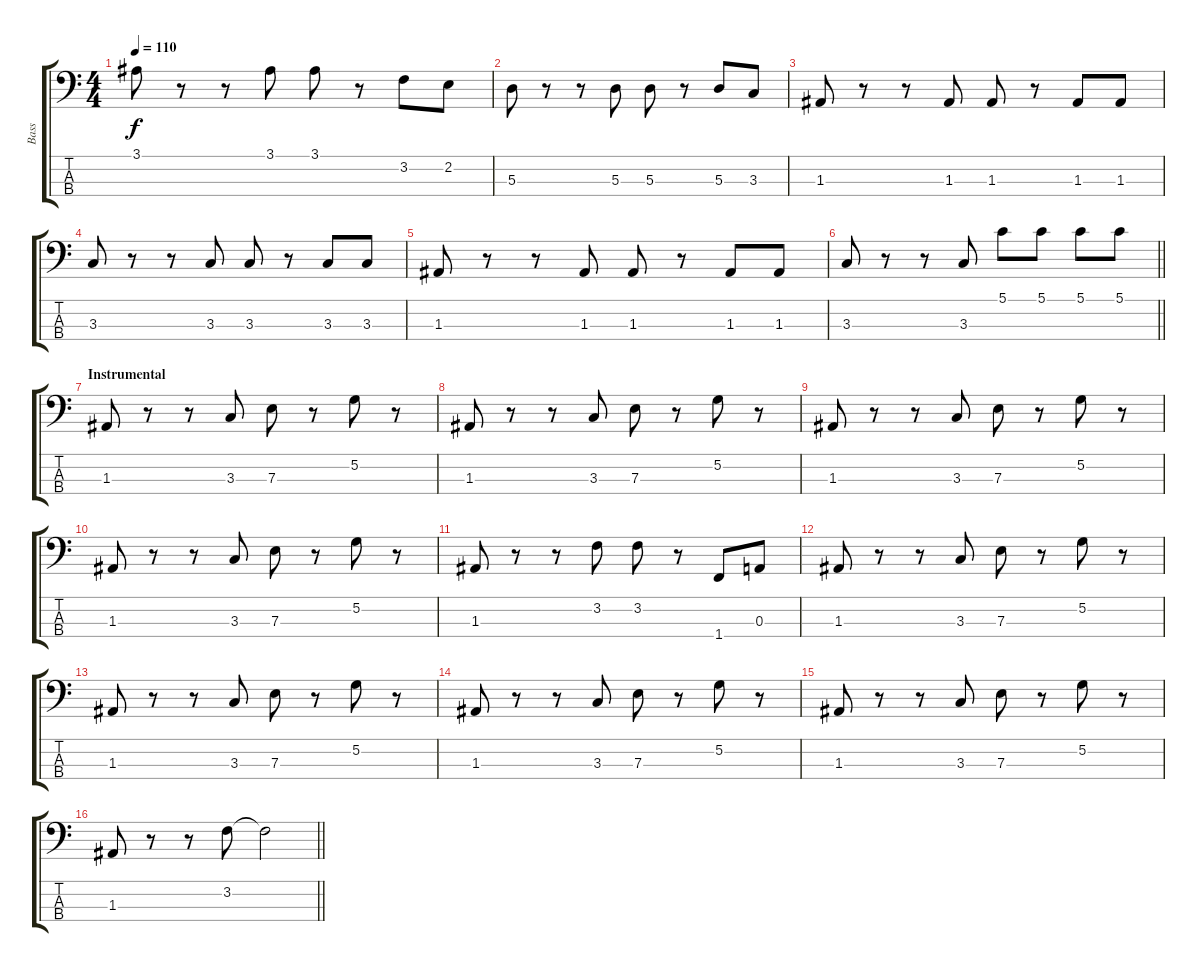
\track ("Bass" "Bass") {instrument electricbassfinger}
\staff {score tabs}
\tuning (G2 D2 A1 E1) {hide}
\ts (4 4)
\tempo 110
\clef f4
\ks c
3.1.8{dy f} r.8 r.8 3.1.8 3.1.8 r.8 3.2.8 2.2.8 |
5.3.8 r.8 r.8 5.3.8 5.3.8 r.8 5.3.8 3.3.8 |
1.3.8 r.8 r.8 1.3.8 1.3.8 r.8 1.3.8 1.3.8 |
3.3.8 r.8 r.8 3.3.8 3.3.8 r.8 3.3.8 3.3.8 |
1.3.8 r.8 r.8 1.3.8 1.3.8 r.8 1.3.8 1.3.8 |
\barLineRight lightlight
3.3.8 r.8 r.8 3.3.8 5.1.8 5.1.8 5.1.8 5.1.8 |
\section ("" "Instrumental")
1.3.8 r.8 r.8 3.3.8 7.3.8 r.8 5.2.8 r.8 |
1.3.8 r.8 r.8 3.3.8 7.3.8 r.8 5.2.8 r.8 |
1.3.8 r.8 r.8 3.3.8 7.3.8 r.8 5.2.8 r.8 |
1.3.8 r.8 r.8 3.3.8 7.3.8 r.8 5.2.8 r.8 |
1.3.8 r.8 r.8 3.2.8 3.2.8 r.8 1.4.8 0.3.8 |
1.3.8 r.8 r.8 3.3.8 7.3.8 r.8 5.2.8 r.8 |
1.3.8 r.8 r.8 3.3.8 7.3.8 r.8 5.2.8 r.8 |
1.3.8 r.8 r.8 3.3.8 7.3.8 r.8 5.2.8 r.8 |
1.3.8 r.8 r.8 3.3.8 7.3.8 r.8 5.2.8 r.8 |
\barLineRight lightlight
1.3.8 r.8 r.8 3.2.8 3.2{t}.2
